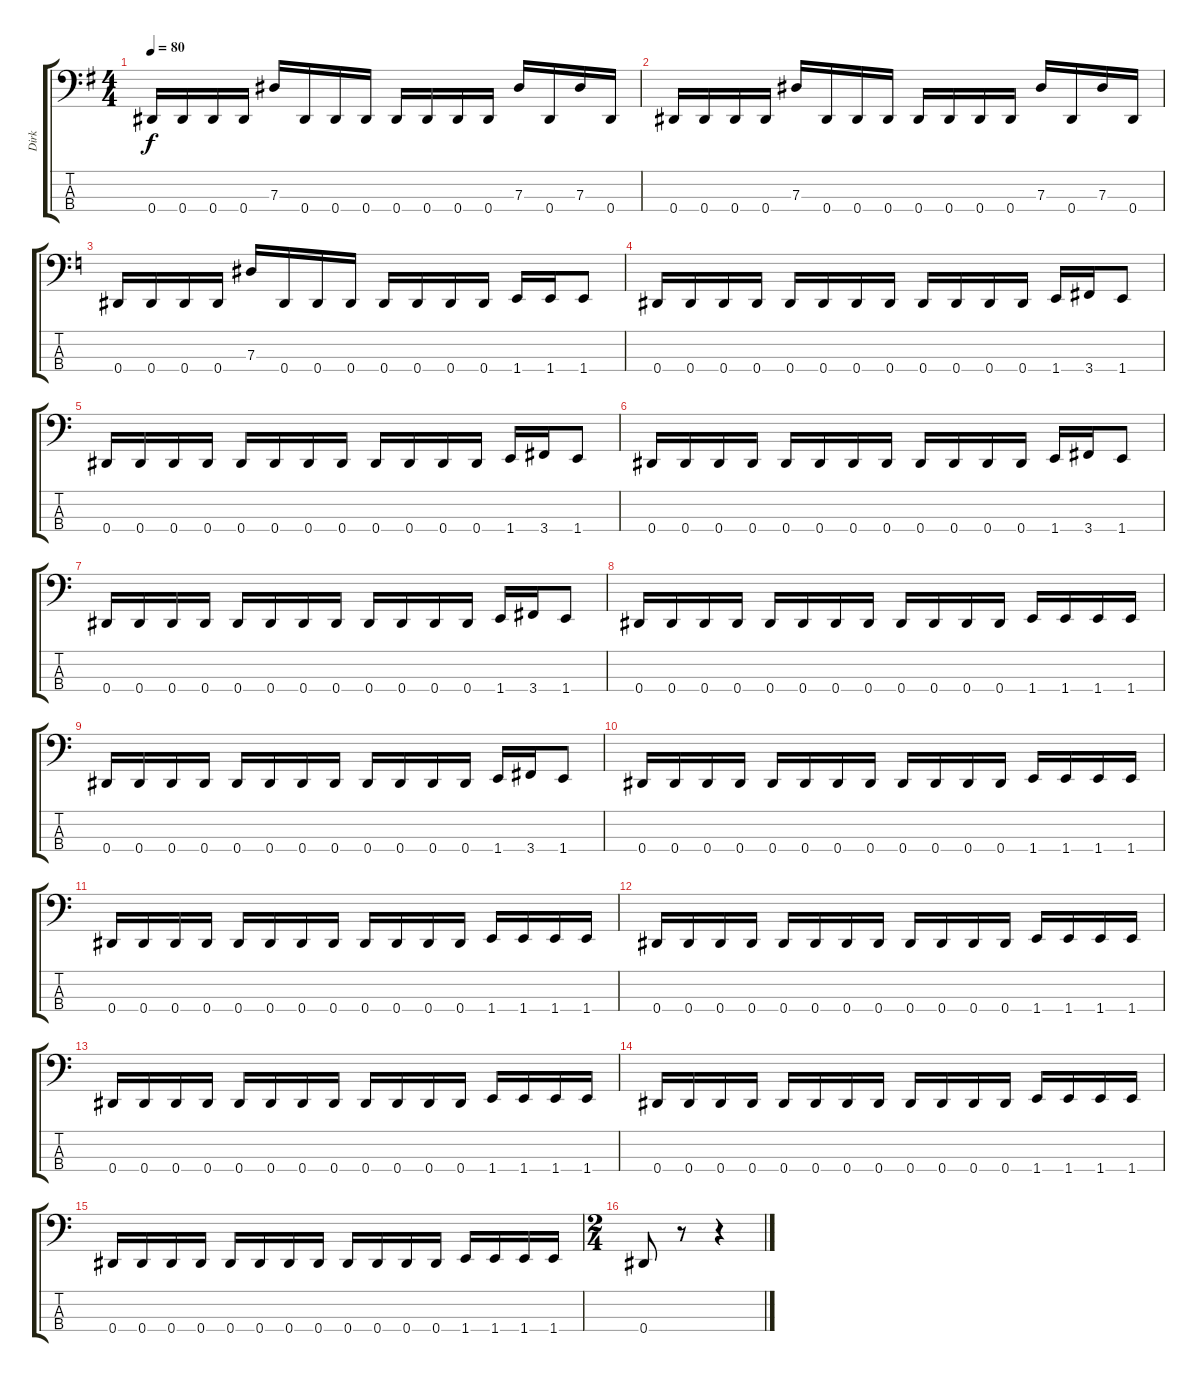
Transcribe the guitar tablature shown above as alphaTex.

\track ("Dirk" "Dirk") {instrument electricbassfinger}
\staff {score tabs}
\tuning (Gb2 Db2 Ab1 Eb1) {hide}
\ts (4 4)
\tempo 80
\clef f4
\ks g
0.4.16{dy f} 0.4.16 0.4.16 0.4.16 7.3.16 0.4.16 0.4.16 0.4.16 0.4.16 0.4.16 0.4.16 0.4.16 7.3.16 0.4.16 7.3.16 0.4.16 |
0.4.16 0.4.16 0.4.16 0.4.16 7.3.16 0.4.16 0.4.16 0.4.16 0.4.16 0.4.16 0.4.16 0.4.16 7.3.16 0.4.16 7.3.16 0.4.16 |
\ks c
0.4.16 0.4.16 0.4.16 0.4.16 7.3.16 0.4.16 0.4.16 0.4.16 0.4.16 0.4.16 0.4.16 0.4.16 1.4.16 1.4.16 1.4.8 |
0.4.16 0.4.16 0.4.16 0.4.16 0.4.16 0.4.16 0.4.16 0.4.16 0.4.16 0.4.16 0.4.16 0.4.16 1.4.16 3.4.16 1.4.8 |
0.4.16 0.4.16 0.4.16 0.4.16 0.4.16 0.4.16 0.4.16 0.4.16 0.4.16 0.4.16 0.4.16 0.4.16 1.4.16 3.4.16 1.4.8 |
0.4.16 0.4.16 0.4.16 0.4.16 0.4.16 0.4.16 0.4.16 0.4.16 0.4.16 0.4.16 0.4.16 0.4.16 1.4.16 3.4.16 1.4.8 |
0.4.16 0.4.16 0.4.16 0.4.16 0.4.16 0.4.16 0.4.16 0.4.16 0.4.16 0.4.16 0.4.16 0.4.16 1.4.16 3.4.16 1.4.8 |
0.4.16 0.4.16 0.4.16 0.4.16 0.4.16 0.4.16 0.4.16 0.4.16 0.4.16 0.4.16 0.4.16 0.4.16 1.4.16 1.4.16 1.4.16 1.4.16 |
0.4.16 0.4.16 0.4.16 0.4.16 0.4.16 0.4.16 0.4.16 0.4.16 0.4.16 0.4.16 0.4.16 0.4.16 1.4.16 3.4.16 1.4.8 |
0.4.16 0.4.16 0.4.16 0.4.16 0.4.16 0.4.16 0.4.16 0.4.16 0.4.16 0.4.16 0.4.16 0.4.16 1.4.16 1.4.16 1.4.16 1.4.16 |
0.4.16 0.4.16 0.4.16 0.4.16 0.4.16 0.4.16 0.4.16 0.4.16 0.4.16 0.4.16 0.4.16 0.4.16 1.4.16 1.4.16 1.4.16 1.4.16 |
0.4.16 0.4.16 0.4.16 0.4.16 0.4.16 0.4.16 0.4.16 0.4.16 0.4.16 0.4.16 0.4.16 0.4.16 1.4.16 1.4.16 1.4.16 1.4.16 |
0.4.16 0.4.16 0.4.16 0.4.16 0.4.16 0.4.16 0.4.16 0.4.16 0.4.16 0.4.16 0.4.16 0.4.16 1.4.16 1.4.16 1.4.16 1.4.16 |
0.4.16 0.4.16 0.4.16 0.4.16 0.4.16 0.4.16 0.4.16 0.4.16 0.4.16 0.4.16 0.4.16 0.4.16 1.4.16 1.4.16 1.4.16 1.4.16 |
0.4.16 0.4.16 0.4.16 0.4.16 0.4.16 0.4.16 0.4.16 0.4.16 0.4.16 0.4.16 0.4.16 0.4.16 1.4.16 1.4.16 1.4.16 1.4.16 |
\ts (2 4)
0.4.8 r.8 r.4
